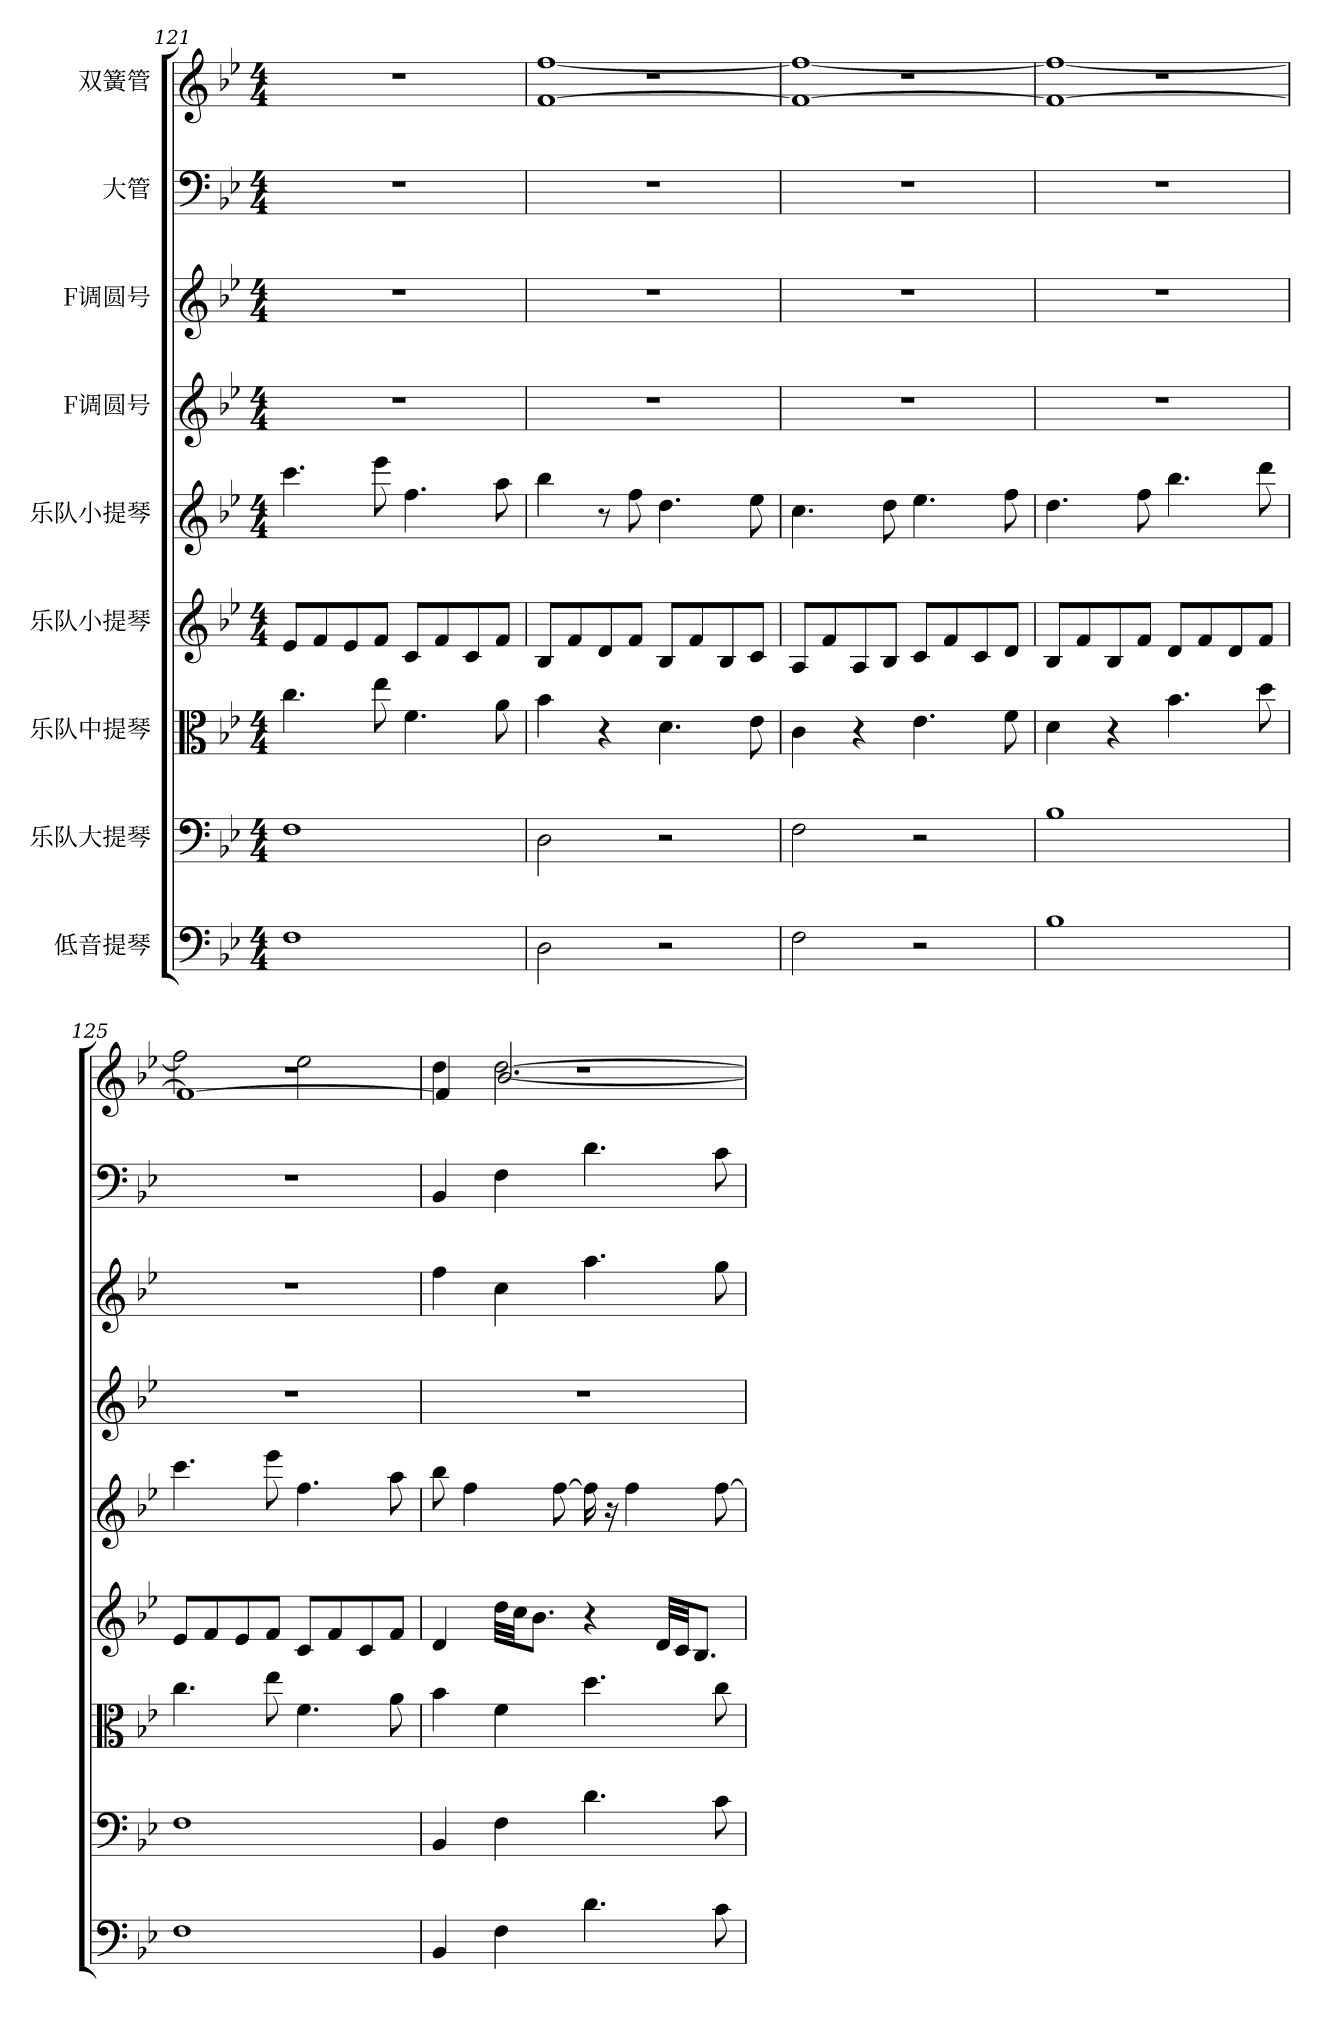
**kern	**kern	**kern	**kern	**kern	**kern	**kern	**kern	**kern
*part9	*part8	*part7	*part6	*part5	*part4	*part3	*part2	*part1
*staff9	*staff8	*staff7	*staff6	*staff5	*staff4	*staff3	*staff2	*staff1
*I"低音提琴	*I"乐队大提琴	*I"乐队中提琴	*I"乐队小提琴	*I"乐队小提琴	*I"F调圆号	*I"F调圆号	*I"大管	*I"双簧管
*clefF4	*clefF4	*clefC3	*clefG2	*clefG2	*clefG2	*clefG2	*clefF4	*clefG2
*ITrd7c12	*	*	*	*	*ITrd4c7	*ITrd4c7	*	*
*k[b-e-]	*k[b-e-]	*k[b-e-]	*k[b-e-]	*k[b-e-]	*k[b-e-a-]	*k[b-e-a-]	*k[b-e-]	*k[b-e-]
*M4/4	*M4/4	*M4/4	*M4/4	*M4/4	*M4/4	*M4/4	*M4/4	*M4/4
=121	=121	=121	=121	=121	=121	=121	=121	=121
1FF	1F	4.cc\	8e-/L	4.ccc\	1r	1r	1r	1r
.	.	.	8f/	.	.	.	.	.
.	.	.	8e-/	.	.	.	.	.
.	.	8ee-\	8f/J	8eee-\	.	.	.	.
.	.	4.f\	8c/L	4.ff\	.	.	.	.
.	.	.	8f/	.	.	.	.	.
.	.	.	8c/	.	.	.	.	.
.	.	8a\	8f/J	8aa\	.	.	.	.
=122	=122	=122	=122	=122	=122	=122	=122	=122
*	*	*	*	*	*	*	*	*^
*	*	*	*	*	*	*	*	*	*^
2DD\	2D\	4b-\	8B-/L	4bb-\	1r	1r	1r	1r	[1ff	[1f
.	.	.	8f/	.	.	.	.	.	.	.
.	.	4r	8d/	8r	.	.	.	.	.	.
.	.	.	8f/J	8ff\	.	.	.	.	.	.
2r	2r	4.d\	8B-/L	4.dd\	.	.	.	.	.	.
.	.	.	8f/	.	.	.	.	.	.	.
.	.	.	8B-/	.	.	.	.	.	.	.
.	.	8e-\	8c/J	8ee-\	.	.	.	.	.	.
!!LO:PB:g=z	!!	!!
=123	=123	=123	=123	=123	=123	=123	=123	=123	=123	=123
2FF\	2F\	4c\	8A/L	4.cc\	1r	1r	1r	1r	1ff_	1f_
.	.	.	8f/	.	.	.	.	.	.	.
.	.	4r	8A/	.	.	.	.	.	.	.
.	.	.	8B-/J	8dd\	.	.	.	.	.	.
2r	2r	4.e-\	8c/L	4.ee-\	.	.	.	.	.	.
.	.	.	8f/	.	.	.	.	.	.	.
.	.	.	8c/	.	.	.	.	.	.	.
.	.	8f\	8d/J	8ff\	.	.	.	.	.	.
=124	=124	=124	=124	=124	=124	=124	=124	=124	=124	=124
1BB-	1B-	4d\	8B-/L	4.dd\	1r	1r	1r	1r	1ff_	1f_
.	.	.	8f/	.	.	.	.	.	.	.
.	.	4r	8B-/	.	.	.	.	.	.	.
.	.	.	8f/J	8ff\	.	.	.	.	.	.
.	.	4.b-\	8d/L	4.bb-\	.	.	.	.	.	.
.	.	.	8f/	.	.	.	.	.	.	.
.	.	.	8d/	.	.	.	.	.	.	.
.	.	8dd\	8f/J	8ddd\	.	.	.	.	.	.
=125	=125	=125	=125	=125	=125	=125	=125	=125	=125	=125
1FF	1F	4.cc\	8e-/L	4.ccc\	1r	1r	1r	1r	2ff\]	1f_
.	.	.	8f/	.	.	.	.	.	.	.
.	.	.	8e-/	.	.	.	.	.	.	.
.	.	8ee-\	8f/J	8eee-\	.	.	.	.	.	.
.	.	4.f\	8c/L	4.ff\	.	.	.	.	2ee-\	.
.	.	.	8f/	.	.	.	.	.	.	.
.	.	.	8c/	.	.	.	.	.	.	.
.	.	8a\	8f/J	8aa\	.	.	.	.	.	.
=126	=126	=126	=126	=126	=126	=126	=126	=126	=126	=126
4BBB-/	4BB-/	4b-\	4d/	8bb-\	1r	4b-\	4BB-/	1r	4dd\	4f/]
.	.	.	.	4ff\	.	.	.	.	.	.
4FF\	4F\	4f\	32dd\LLL	.	.	4f\	4F\	.	[2.dd\	[2.b-/
.	.	.	32cc\JJ	.	.	.	.	.	.	.
.	.	.	8.b-\J	.	.	.	.	.	.	.
.	.	.	.	[8ff\	.	.	.	.	.	.
4.D\	4.d\	4.dd\	4r	16ff\]	.	4.dd\	4.d\	.	.	.
.	.	.	.	16r	.	.	.	.	.	.
.	.	.	.	4ff\	.	.	.	.	.	.
.	.	.	32d/LLL	.	.	.	.	.	.	.
.	.	.	32c/JJ	.	.	.	.	.	.	.
.	.	.	8.B-/J	.	.	.	.	.	.	.
8C\	8c\	8cc\	.	[8ff\	.	8cc\	8c\	.	.	.
*	*	*	*	*	*	*	*	*v	*v	*v
=	=	=	=	=	=	=	=	=
*-	*-	*-	*-	*-	*-	*-	*-	*-
